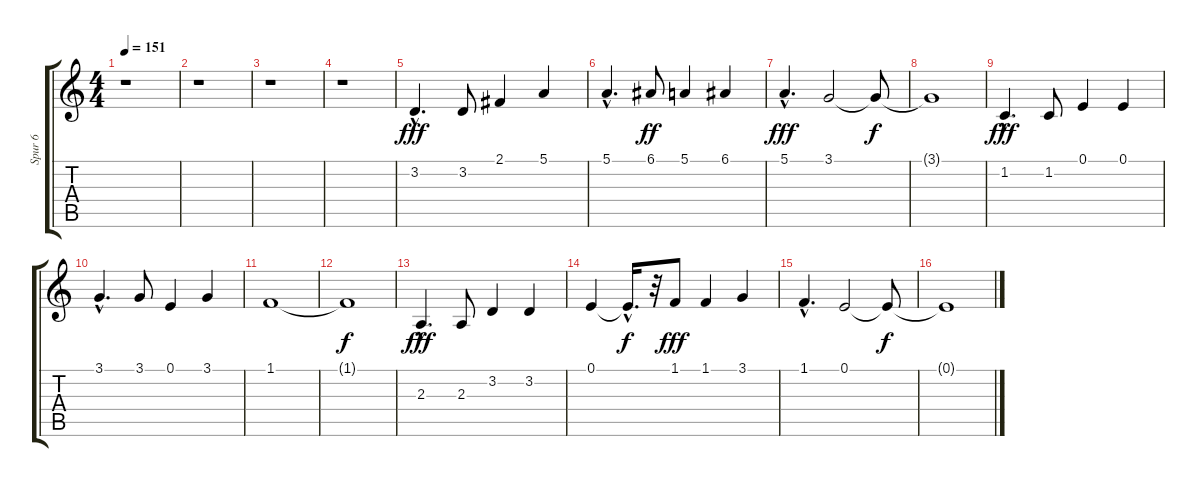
\track ("Spur 6" "Spur 6") {instrument fx7echoes}
\staff {score tabs}
\tuning (E4 B3 G3 D3 A2 E2) {hide}
\ts (4 4)
\tempo 151
\clef g2
\ks c
r.1{dy f} |
r.1 |
r.1 |
r.1 |
3.2{hac}.4{d dy fff} 3.2.8 2.1.4 5.1.4 |
5.1{hac}.4{d} 6.1.8{dy ff} 5.1.4 6.1.4 |
5.1{hac}.4{d dy fff} 3.1.2 3.1{t}.8{dy f} |
3.1{t}.1 |
1.2{hac}.4{d dy fff} 1.2.8 0.1.4 0.1.4 |
3.1{hac}.4{d} 3.1.8 0.1.4 3.1.4 |
1.1.1 |
1.1{t}.1{dy f} |
2.3{hac}.4{d dy fff} 2.3.8 3.2.4 3.2.4 |
0.1.4 0.1{hac t}.16{d dy f} r.32 1.1.8{dy fff} 1.1.4 3.1.4 |
1.1{hac}.4{d} 0.1.2 0.1{t}.8{dy f} |
0.1{t}.1
